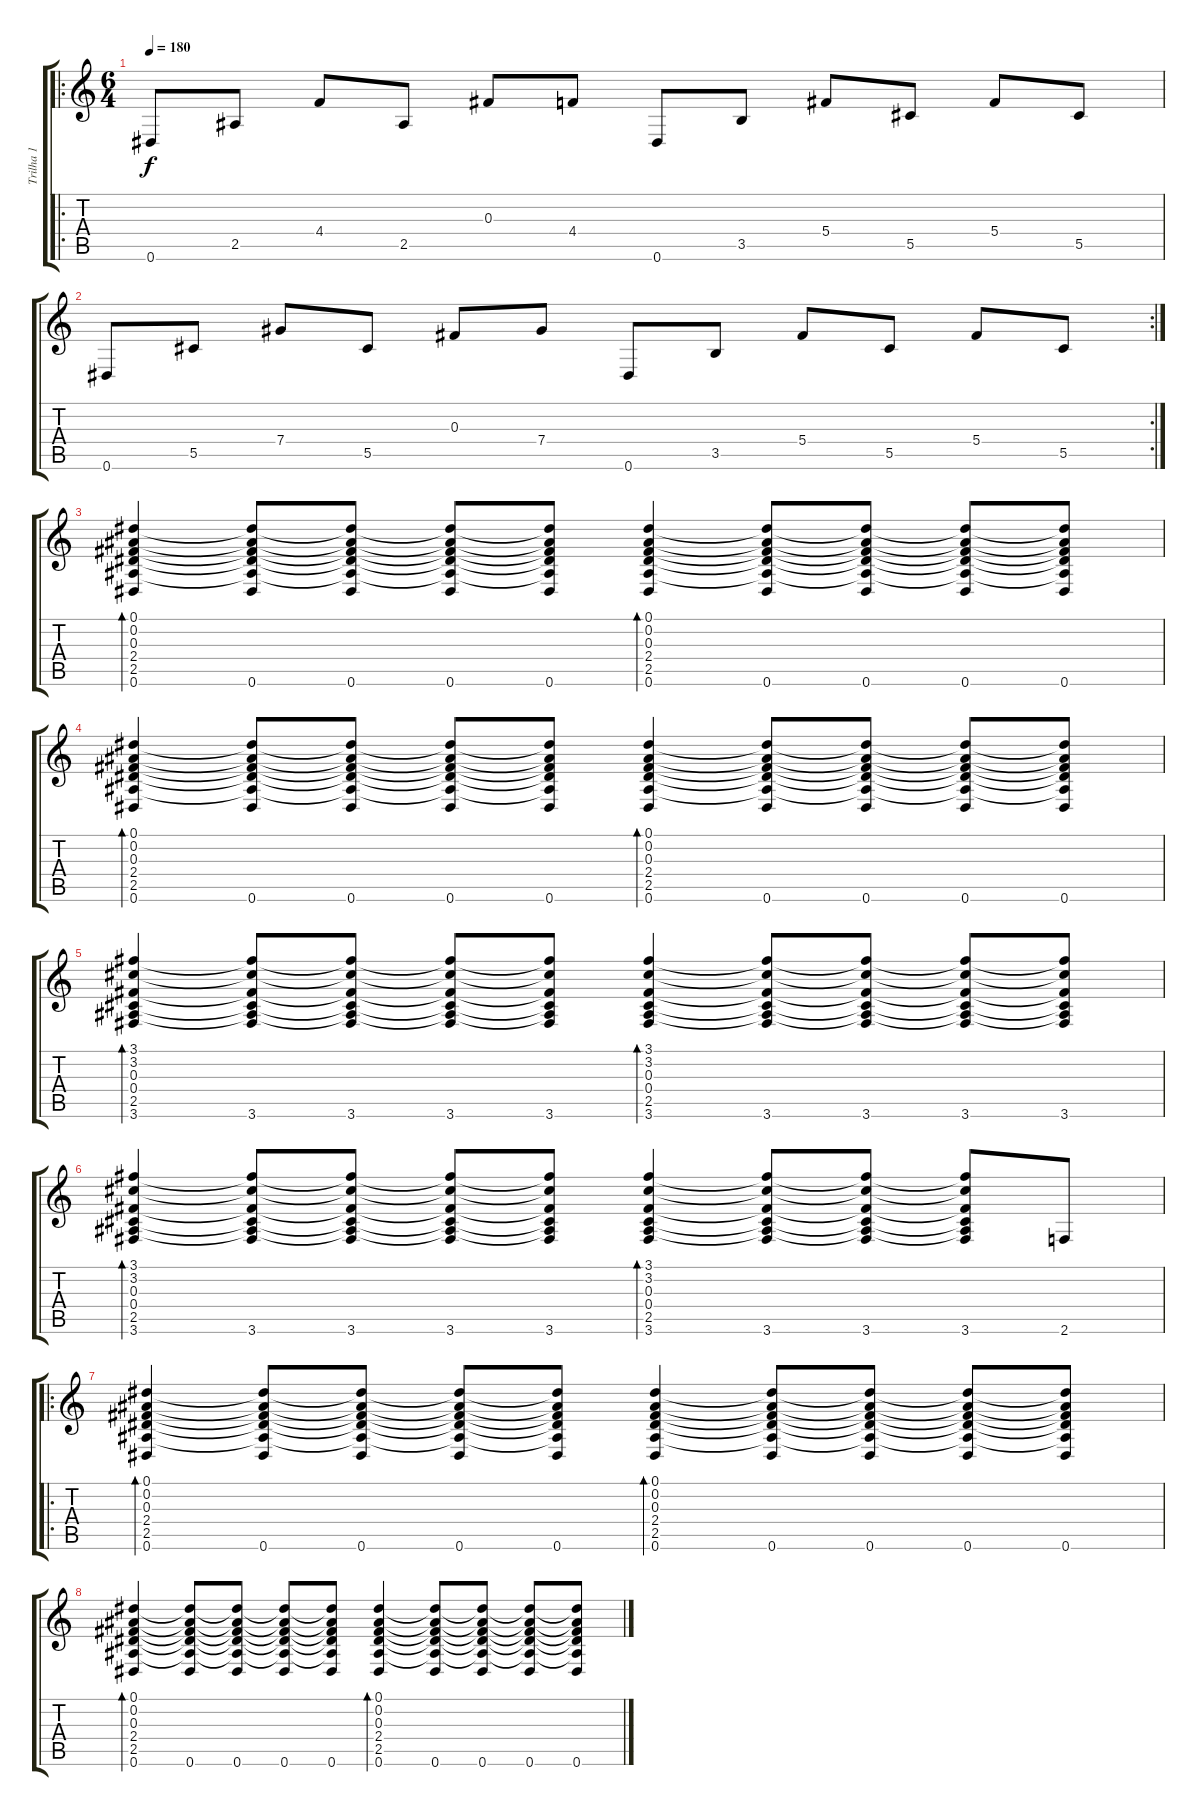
\track ("Trilha 1" "Trilha 1") {instrument acousticguitarnylon}
\staff {score tabs}
\tuning (Eb4 Bb3 Gb3 Db3 Ab2 Eb2) {hide}
\ro
\ts (6 4)
\tempo 180
\clef g2
\ks c
0.6.8{dy f} 2.5.8 4.4.8 2.5.8 0.3.8 4.4.8 0.6.8 3.5.8 5.4.8 5.5.8 5.4.8 5.5.8 |
\rc 2
0.6.8 5.5.8 7.4.8 5.5.8 0.3.8 7.4.8 0.6.8 3.5.8 5.4.8 5.5.8 5.4.8 5.5.8 |
(0.1 0.2 0.3 2.4 2.5 0.6).4{bd 120} (0.1{t} 0.2{t} 0.3{t} 2.4{t} 2.5{t} 0.6).8 (0.1{t} 0.2{t} 0.3{t} 2.4{t} 2.5{t} 0.6).8 (0.1{t} 0.2{t} 0.3{t} 2.4{t} 2.5{t} 0.6).8 (0.1{t} 0.2{t} 0.3{t} 2.4{t} 2.5{t} 0.6).8 (0.1 0.2 0.3 2.4 2.5 0.6).4{bd 120} (0.1{t} 0.2{t} 0.3{t} 2.4{t} 2.5{t} 0.6).8 (0.1{t} 0.2{t} 0.3{t} 2.4{t} 2.5{t} 0.6).8 (0.1{t} 0.2{t} 0.3{t} 2.4{t} 2.5{t} 0.6).8 (0.1{t} 0.2{t} 0.3{t} 2.4{t} 2.5{t} 0.6).8 |
(0.1 0.2 0.3 2.4 2.5 0.6).4{bd 120} (0.1{t} 0.2{t} 0.3{t} 2.4{t} 2.5{t} 0.6).8 (0.1{t} 0.2{t} 0.3{t} 2.4{t} 2.5{t} 0.6).8 (0.1{t} 0.2{t} 0.3{t} 2.4{t} 2.5{t} 0.6).8 (0.1{t} 0.2{t} 0.3{t} 2.4{t} 2.5{t} 0.6).8 (0.1 0.2 0.3 2.4 2.5 0.6).4{bd 120} (0.1{t} 0.2{t} 0.3{t} 2.4{t} 2.5{t} 0.6).8 (0.1{t} 0.2{t} 0.3{t} 2.4{t} 2.5{t} 0.6).8 (0.1{t} 0.2{t} 0.3{t} 2.4{t} 2.5{t} 0.6).8 (0.1{t} 0.2{t} 0.3{t} 2.4{t} 2.5{t} 0.6).8 |
(3.1 3.2 0.3 0.4 2.5 3.6).4{bd 120} (3.1{t} 3.2{t} 0.3{t} 0.4{t} 2.5{t} 3.6).8 (3.1{t} 3.2{t} 0.3{t} 0.4{t} 2.5{t} 3.6).8 (3.1{t} 3.2{t} 0.3{t} 0.4{t} 2.5{t} 3.6).8 (3.1{t} 3.2{t} 0.3{t} 0.4{t} 2.5{t} 3.6).8 (3.1 3.2 0.3 0.4 2.5 3.6).4{bd 120} (3.1{t} 3.2{t} 0.3{t} 0.4{t} 2.5{t} 3.6).8 (3.1{t} 3.2{t} 0.3{t} 0.4{t} 2.5{t} 3.6).8 (3.1{t} 3.2{t} 0.3{t} 0.4{t} 2.5{t} 3.6).8 (3.1{t} 3.2{t} 0.3{t} 0.4{t} 2.5{t} 3.6).8 |
(3.1 3.2 0.3 0.4 2.5 3.6).4{bd 120} (3.1{t} 3.2{t} 0.3{t} 0.4{t} 2.5{t} 3.6).8 (3.1{t} 3.2{t} 0.3{t} 0.4{t} 2.5{t} 3.6).8 (3.1{t} 3.2{t} 0.3{t} 0.4{t} 2.5{t} 3.6).8 (3.1{t} 3.2{t} 0.3{t} 0.4{t} 2.5{t} 3.6).8 (3.1 3.2 0.3 0.4 2.5 3.6).4{bd 120} (3.1{t} 3.2{t} 0.3{t} 0.4{t} 2.5{t} 3.6).8 (3.1{t} 3.2{t} 0.3{t} 0.4{t} 2.5{t} 3.6).8 (3.1{t} 3.2{t} 0.3{t} 0.4{t} 2.5{t} 3.6).8 2.6.8 |
\ro
(0.1 0.2 0.3 2.4 2.5 0.6).4{bd 120} (0.1{t} 0.2{t} 0.3{t} 2.4{t} 2.5{t} 0.6).8 (0.1{t} 0.2{t} 0.3{t} 2.4{t} 2.5{t} 0.6).8 (0.1{t} 0.2{t} 0.3{t} 2.4{t} 2.5{t} 0.6).8 (0.1{t} 0.2{t} 0.3{t} 2.4{t} 2.5{t} 0.6).8 (0.1 0.2 0.3 2.4 2.5 0.6).4{bd 120} (0.1{t} 0.2{t} 0.3{t} 2.4{t} 2.5{t} 0.6).8 (0.1{t} 0.2{t} 0.3{t} 2.4{t} 2.5{t} 0.6).8 (0.1{t} 0.2{t} 0.3{t} 2.4{t} 2.5{t} 0.6).8 (0.1{t} 0.2{t} 0.3{t} 2.4{t} 2.5{t} 0.6).8 |
(0.1 0.2 0.3 2.4 2.5 0.6).4{bd 120} (0.1{t} 0.2{t} 0.3{t} 2.4{t} 2.5{t} 0.6).8 (0.1{t} 0.2{t} 0.3{t} 2.4{t} 2.5{t} 0.6).8 (0.1{t} 0.2{t} 0.3{t} 2.4{t} 2.5{t} 0.6).8 (0.1{t} 0.2{t} 0.3{t} 2.4{t} 2.5{t} 0.6).8 (0.1 0.2 0.3 2.4 2.5 0.6).4{bd 120} (0.1{t} 0.2{t} 0.3{t} 2.4{t} 2.5{t} 0.6).8 (0.1{t} 0.2{t} 0.3{t} 2.4{t} 2.5{t} 0.6).8 (0.1{t} 0.2{t} 0.3{t} 2.4{t} 2.5{t} 0.6).8 (0.1{t} 0.2{t} 0.3{t} 2.4{t} 2.5{t} 0.6).8
